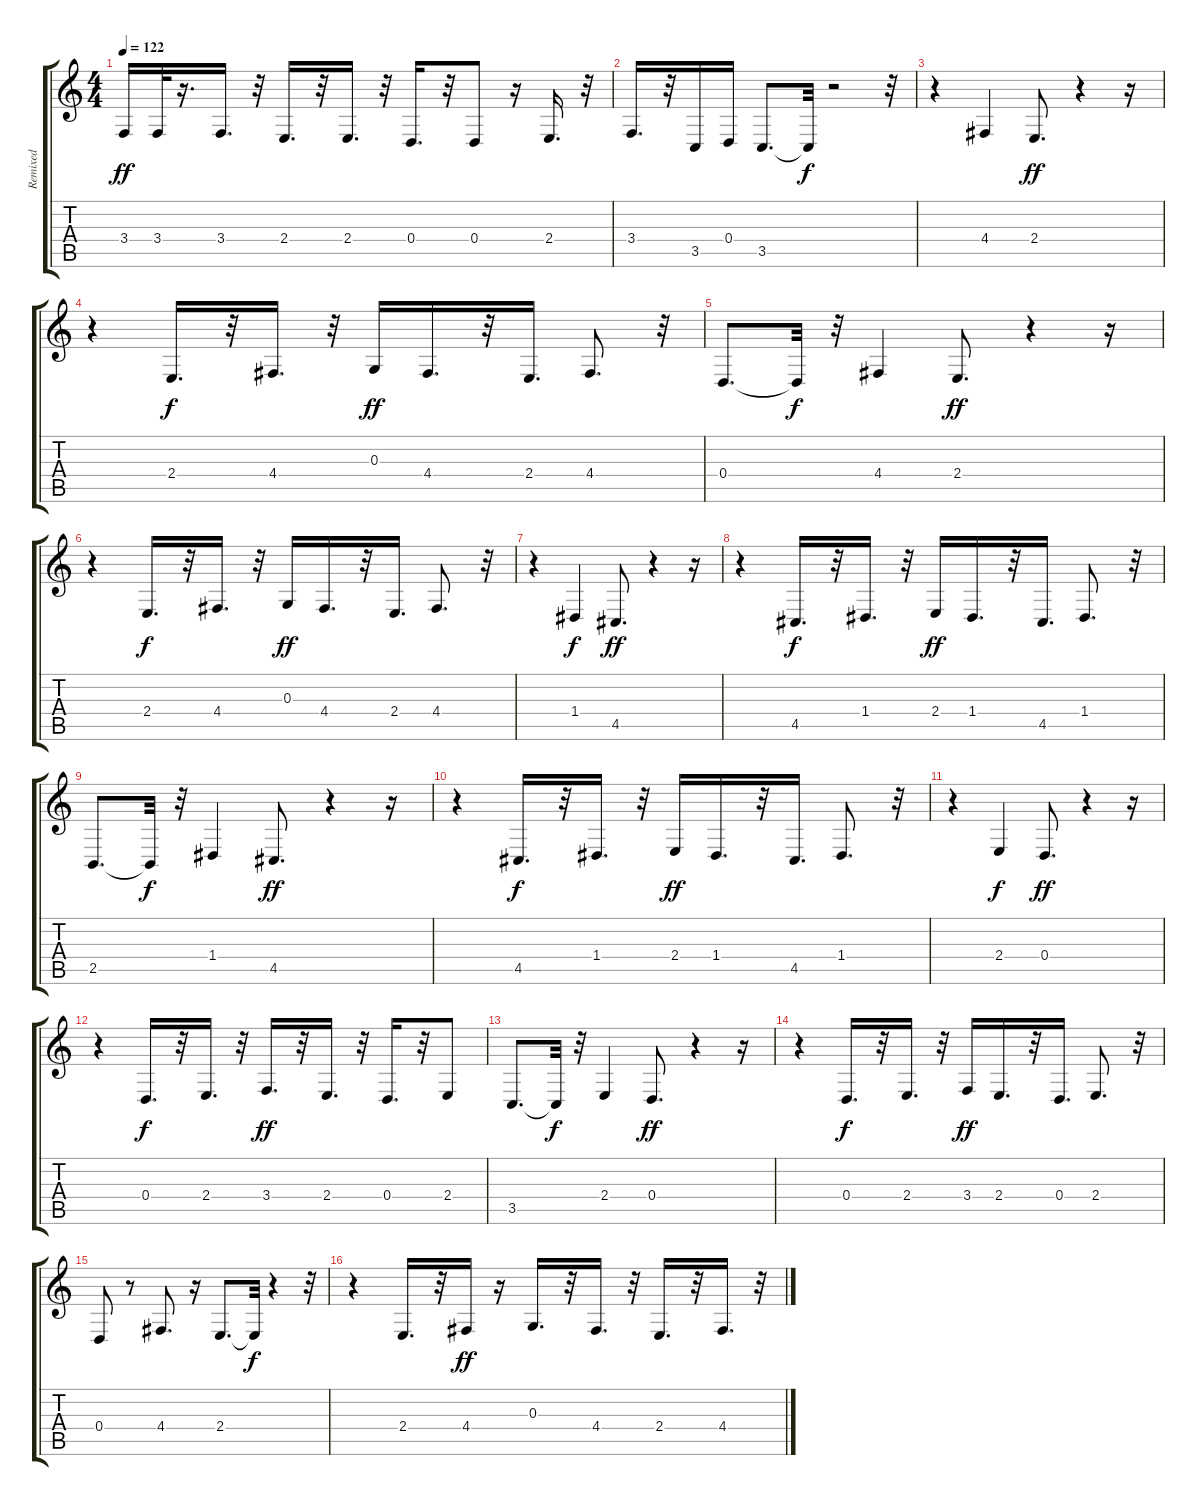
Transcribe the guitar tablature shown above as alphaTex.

\track ("Remixed" "Remixed") {instrument voiceoohs}
\staff {score tabs}
\tuning (E4 B3 G3 D3 A2 E2) {hide}
\ts (4 4)
\tempo 122
\clef g2
\ks c
3.4.16{dy ff} 3.4.32 r.16{d} 3.4.16{d} r.32 2.4.16{d} r.32 2.4.16{d} r.32 0.4.16{d} r.32 0.4.8 r.16 2.4.16{d} r.32 |
3.4.16{d} r.32 3.5.16 0.4.16 3.5.8{d} 3.5{t}.32{dy f} r.2 r.32 |
r.4 4.4.4 2.4.8{d dy ff} r.4 r.16 |
r.4 2.4.16{d dy f} r.32 4.4.16{d} r.32 0.3.16{dy ff} 4.4.16{d} r.32 2.4.16{d} 4.4.8{d} r.32 |
0.4.8{d} 0.4{t}.32{dy f} r.32 4.4.4 2.4.8{d dy ff} r.4 r.16 |
r.4 2.4.16{d dy f} r.32 4.4.16{d} r.32 0.3.16{dy ff} 4.4.16{d} r.32 2.4.16{d} 4.4.8{d} r.32 |
r.4 1.4.4{dy f} 4.5.8{d dy ff} r.4 r.16 |
r.4 4.5.16{d dy f} r.32 1.4.16{d} r.32 2.4.16{dy ff} 1.4.16{d} r.32 4.5.16{d} 1.4.8{d} r.32 |
2.5.8{d} 2.5{t}.32{dy f} r.32 1.4.4 4.5.8{d dy ff} r.4 r.16 |
r.4 4.5.16{d dy f} r.32 1.4.16{d} r.32 2.4.16{dy ff} 1.4.16{d} r.32 4.5.16{d} 1.4.8{d} r.32 |
r.4 2.4.4{dy f} 0.4.8{d dy ff} r.4 r.16 |
r.4 0.4.16{d dy f} r.32 2.4.16{d} r.32 3.4.16{d dy ff} r.32 2.4.16{d} r.32 0.4.16{d} r.32 2.4.8 |
3.5.8{d} 3.5{t}.32{dy f} r.32 2.4.4 0.4.8{d dy ff} r.4 r.16 |
r.4 0.4.16{d dy f} r.32 2.4.16{d} r.32 3.4.16{dy ff} 2.4.16{d} r.32 0.4.16{d} 2.4.8{d} r.32 |
0.4.8 r.8 4.4.8{d} r.16 2.4.8{d} 2.4{t}.32{dy f} r.4 r.32 |
r.4 2.4.16{d} r.32 4.4.16{dy ff} r.16 0.3.16{d} r.32 4.4.16{d} r.32 2.4.16{d} r.32 4.4.16{d} r.32
